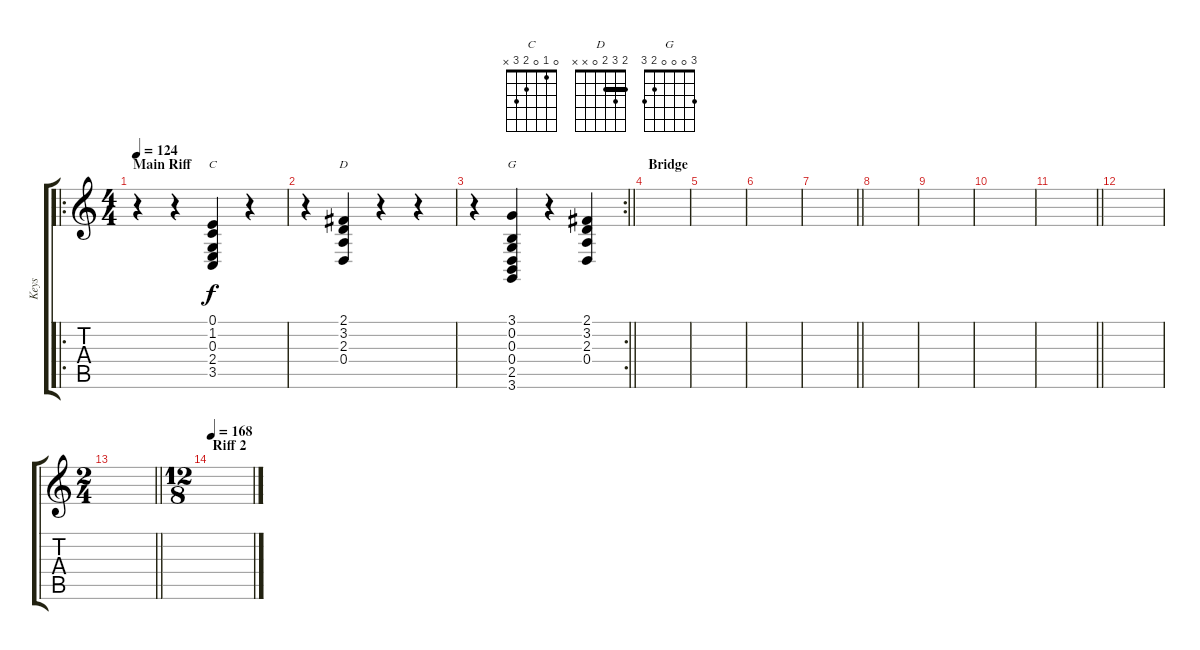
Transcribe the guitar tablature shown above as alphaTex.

\track ("Keys" "Keys") {instrument rockorgan}
\staff {score tabs}
\tuning (E4 B3 G3 D3 A2 E2) {hide}
\chord ("C" 0 1 0 2 3 x)
\chord ("D" 2 3 2 0 x x) {barre 2}
\chord ("G" 3 0 0 0 2 3)
\ro
\ts (4 4)
\section ("" "Main Riff")
\tempo 124
\clef g2
\ks c
r.4{dy f} r.4 (0.1 1.2 0.3 2.4 3.5).4{ch "C"} r.4 |
r.4 (2.1 3.2 2.3 0.4).4{ch "D"} r.4 r.4 |
\rc 2
\barLineRight lightlight
r.4 (3.1 0.2 0.3 0.4 2.5 3.6).4{ch "G"} r.4 (2.1 3.2 2.3 0.4).4 |
\section ("" "Bridge")
|
|
|
\barLineRight lightlight
|
|
|
|
\barLineRight lightlight
|
|
\ts (2 4)
\barLineRight lightlight
|
\ts (12 8)
\section ("" "Riff 2")
\tempo 168
